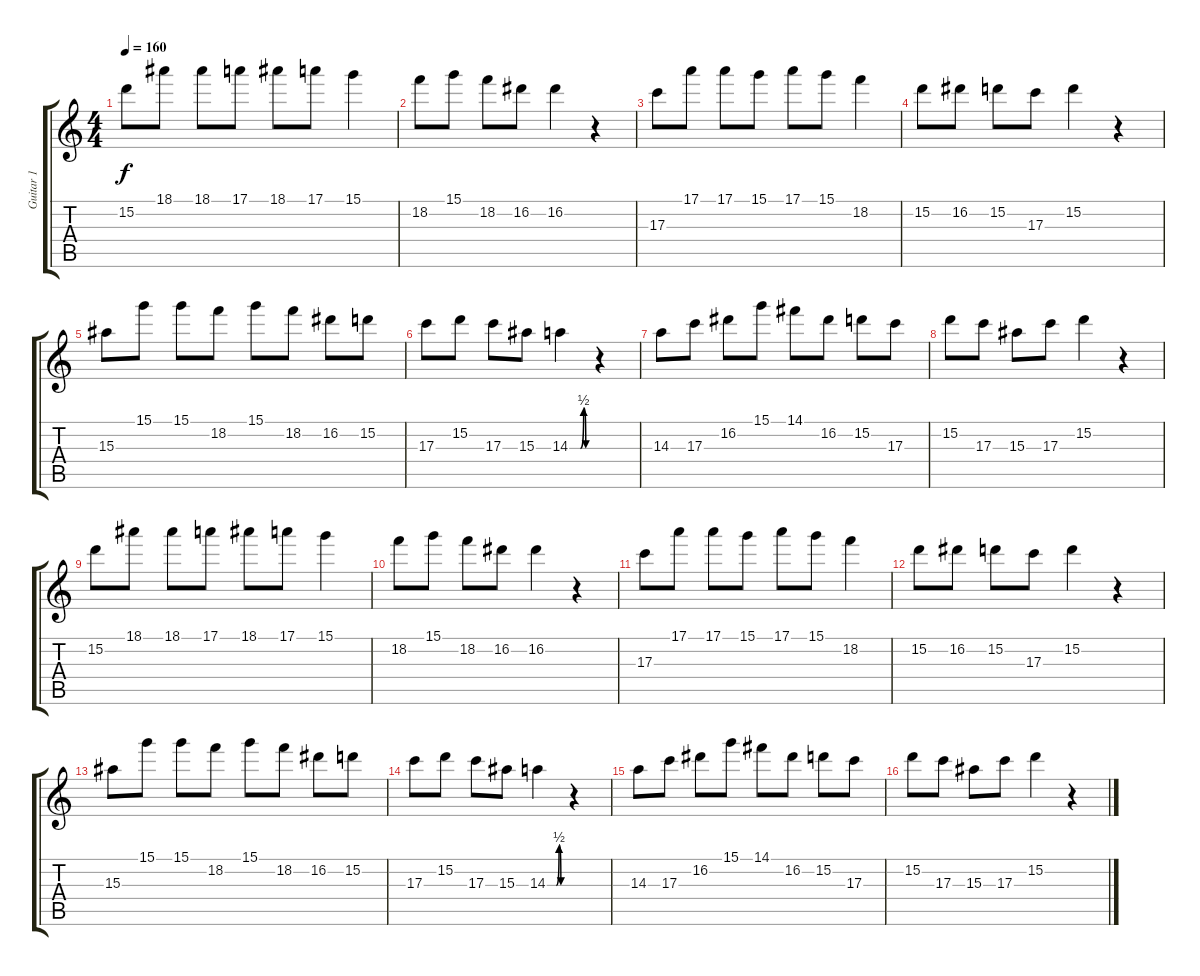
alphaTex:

\track ("Guitar 1" "Guitar 1") {instrument acousticguitarsteel}
\staff {score tabs}
\tuning (E4 B3 G3 D3 A2 E2) {hide}
\ts (4 4)
\tempo 160
\clef g2
\ks c
15.2.8{dy f instrument acousticguitarsteel} 18.1.8 18.1.8 17.1.8 18.1.8 17.1.8 15.1.4 |
18.2.8 15.1.8 18.2.8 16.2.8 16.2.4 r.4 |
17.3.8 17.1.8 17.1.8 15.1.8 17.1.8 15.1.8 18.2.4 |
15.2.8 16.2.8 15.2.8 17.3.8 15.2.4 r.4 |
15.3.8 15.1.8 15.1.8 18.2.8 15.1.8 18.2.8 16.2.8 15.2.8 |
17.3.8 15.2.8 17.3.8 15.3.8 14.3{be (custom 0 0 15 0 30 0 39 2 45 0 60 0)}.4 r.4 |
14.3.8 17.3.8 16.2.8 15.1.8 14.1.8 16.2.8 15.2.8 17.3.8 |
15.2.8 17.3.8 15.3.8 17.3.8 15.2.4 r.4 |
15.2.8 18.1.8 18.1.8 17.1.8 18.1.8 17.1.8 15.1.4 |
18.2.8 15.1.8 18.2.8 16.2.8 16.2.4 r.4 |
17.3.8 17.1.8 17.1.8 15.1.8 17.1.8 15.1.8 18.2.4 |
15.2.8 16.2.8 15.2.8 17.3.8 15.2.4 r.4 |
15.3.8 15.1.8 15.1.8 18.2.8 15.1.8 18.2.8 16.2.8 15.2.8 |
17.3.8 15.2.8 17.3.8 15.3.8 14.3{be (custom 0 0 15 0 30 0 39 2 45 0 60 0)}.4 r.4 |
14.3.8 17.3.8 16.2.8 15.1.8 14.1.8 16.2.8 15.2.8 17.3.8 |
15.2.8 17.3.8 15.3.8 17.3.8 15.2.4 r.4
